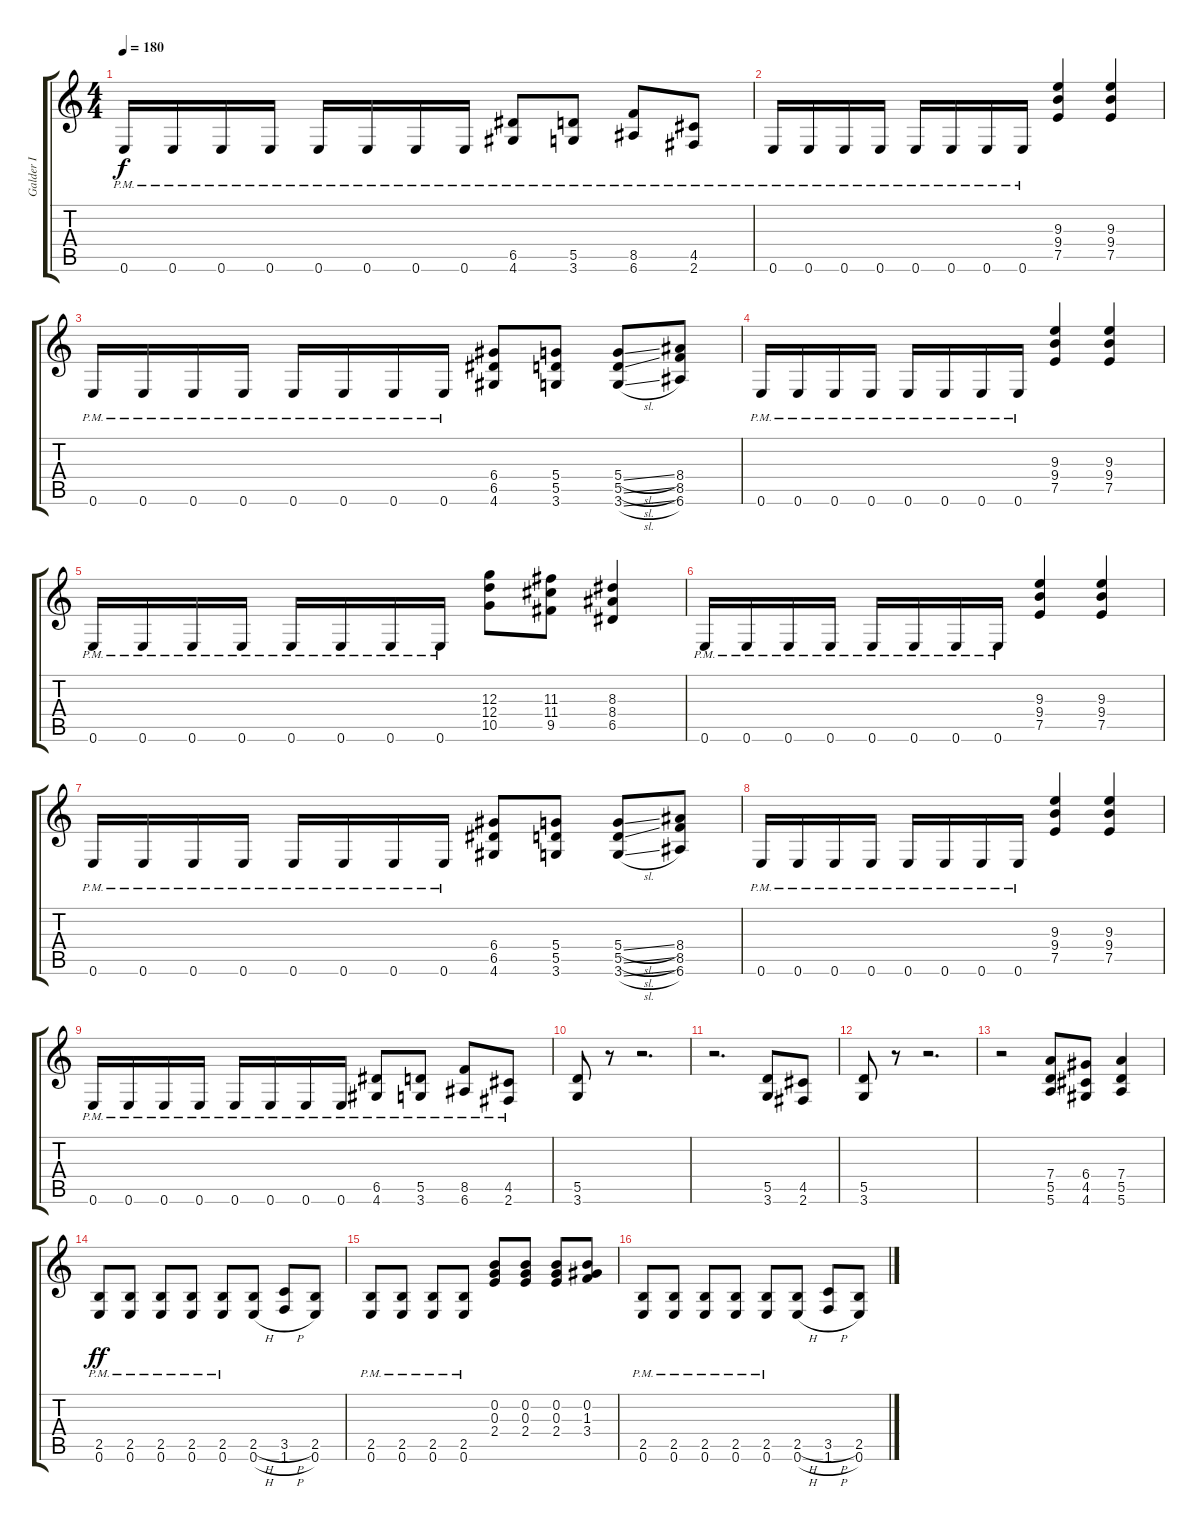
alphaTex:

\track ("Galder I" "Galder I") {instrument distortionguitar}
\staff {score tabs}
\tuning (E4 B3 G3 D3 A2 E2) {hide}
\ts (4 4)
\tempo 180
\clef g2
\ks c
0.6{pm}.16{dy f} 0.6{pm}.16 0.6{pm}.16 0.6{pm}.16 0.6{pm}.16 0.6{pm}.16 0.6{pm}.16 0.6{pm}.16 (6.5{pm} 4.6{pm}).8 (5.5{pm} 3.6{pm}).8 (8.5{pm} 6.6{pm}).8 (4.5{pm} 2.6{pm}).8 |
0.6{pm}.16 0.6{pm}.16 0.6{pm}.16 0.6{pm}.16 0.6{pm}.16 0.6{pm}.16 0.6{pm}.16 0.6{pm}.16 (9.3 9.4 7.5).4 (9.3 9.4 7.5).4 |
0.6{pm}.16 0.6{pm}.16 0.6{pm}.16 0.6{pm}.16 0.6{pm}.16 0.6{pm}.16 0.6{pm}.16 0.6{pm}.16 (6.4 6.5 4.6).8 (5.4 5.5 3.6).8 (5.4{sl} 5.5{sl} 3.6{sl}).8 (8.4 8.5 6.6).8 |
0.6{pm}.16 0.6{pm}.16 0.6{pm}.16 0.6{pm}.16 0.6{pm}.16 0.6{pm}.16 0.6{pm}.16 0.6{pm}.16 (9.3 9.4 7.5).4 (9.3 9.4 7.5).4 |
0.6{pm}.16 0.6{pm}.16 0.6{pm}.16 0.6{pm}.16 0.6{pm}.16 0.6{pm}.16 0.6{pm}.16 0.6{pm}.16 (12.3 12.4 10.5).8 (11.3 11.4 9.5).8 (8.3 8.4 6.5).4 |
0.6{pm}.16 0.6{pm}.16 0.6{pm}.16 0.6{pm}.16 0.6{pm}.16 0.6{pm}.16 0.6{pm}.16 0.6{pm}.16 (9.3 9.4 7.5).4 (9.3 9.4 7.5).4 |
0.6{pm}.16 0.6{pm}.16 0.6{pm}.16 0.6{pm}.16 0.6{pm}.16 0.6{pm}.16 0.6{pm}.16 0.6{pm}.16 (6.4 6.5 4.6).8 (5.4 5.5 3.6).8 (5.4{sl} 5.5{sl} 3.6{sl}).8 (8.4 8.5 6.6).8 |
0.6{pm}.16 0.6{pm}.16 0.6{pm}.16 0.6{pm}.16 0.6{pm}.16 0.6{pm}.16 0.6{pm}.16 0.6{pm}.16 (9.3 9.4 7.5).4 (9.3 9.4 7.5).4 |
0.6{pm}.16 0.6{pm}.16 0.6{pm}.16 0.6{pm}.16 0.6{pm}.16 0.6{pm}.16 0.6{pm}.16 0.6{pm}.16 (6.5{pm} 4.6{pm}).8 (5.5{pm} 3.6{pm}).8 (8.5{pm} 6.6{pm}).8 (4.5{pm} 2.6{pm}).8 |
(5.5 3.6).8{volume 16 balance 8} r.8 r.2{d} |
r.2{d} (5.5 3.6).8 (4.5 2.6).8 |
(5.5 3.6).8 r.8 r.2{d} |
r.2 (7.4 5.5 5.6).8 (6.4 4.5 4.6).8 (7.4 5.5 5.6).4 |
(2.5{pm} 0.6{pm}).8{dy ff volume 14 balance 12} (2.5{pm} 0.6{pm}).8 (2.5{pm} 0.6{pm}).8 (2.5{pm} 0.6{pm}).8 (2.5{pm} 0.6{pm}).8 (2.5{h} 0.6{h}).8 (3.5{h} 1.6{h}).8 (2.5 0.6).8 |
(2.5{pm} 0.6{pm}).8 (2.5{pm} 0.6{pm}).8 (2.5{pm} 0.6{pm}).8 (2.5{pm} 0.6{pm}).8 (0.2 0.3 2.4).8 (0.2 0.3 2.4).8 (0.2 0.3 2.4).8 (0.2 1.3 3.4).8 |
(2.5{pm} 0.6{pm}).8 (2.5{pm} 0.6{pm}).8 (2.5{pm} 0.6{pm}).8 (2.5{pm} 0.6{pm}).8 (2.5{pm} 0.6{pm}).8 (2.5{h} 0.6{h}).8 (3.5{h} 1.6{h}).8 (2.5 0.6).8
